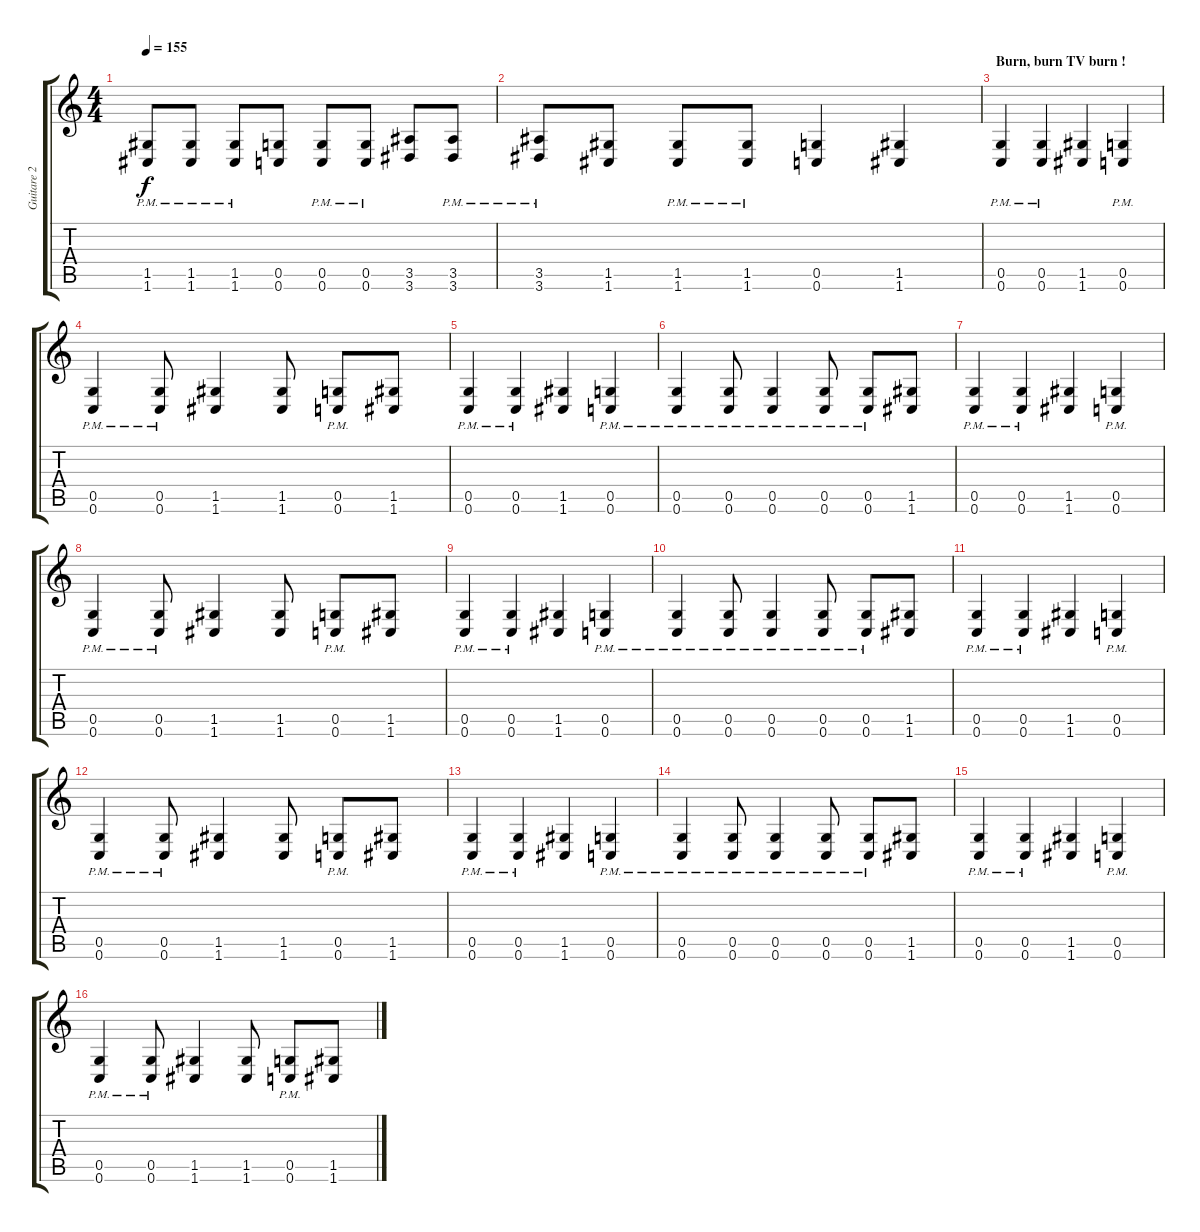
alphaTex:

\track ("Guitare 2" "Guitare 2") {instrument distortionguitar}
\staff {score tabs}
\tuning (D4 A3 F3 C3 G2 C2) {hide}
\ts (4 4)
\tempo 155
\clef g2
\ks c
(1.5{pm} 1.6{pm}).8{dy f} (1.5{pm} 1.6{pm}).8 (1.5{pm} 1.6{pm}).8 (0.5 0.6).8 (0.5{pm} 0.6{pm}).8 (0.5{pm} 0.6{pm}).8 (3.5 3.6).8 (3.5{pm} 3.6{pm}).8 |
(3.5{pm} 3.6{pm}).8 (1.5 1.6).8 (1.5{pm} 1.6{pm}).8 (1.5{pm} 1.6{pm}).8 (0.5 0.6).4 (1.5 1.6).4 |
\section ("" "Burn, burn TV burn !")
(0.5{pm} 0.6{pm}).4 (0.5{pm} 0.6{pm}).4 (1.5 1.6).4 (0.5{pm} 0.6{pm}).4 |
(0.5{pm} 0.6{pm}).4 (0.5{pm} 0.6{pm}).8 (1.5 1.6).4 (1.5 1.6).8 (0.5{pm} 0.6).8 (1.5 1.6).8 |
(0.5{pm} 0.6{pm}).4 (0.5{pm} 0.6{pm}).4 (1.5 1.6).4 (0.5{pm} 0.6{pm}).4 |
(0.5{pm} 0.6{pm}).4 (0.5{pm} 0.6{pm}).8 (0.5{pm} 0.6{pm}).4 (0.5{pm} 0.6{pm}).8 (0.5{pm} 0.6).8 (1.5 1.6).8 |
(0.5{pm} 0.6{pm}).4 (0.5{pm} 0.6{pm}).4 (1.5 1.6).4 (0.5{pm} 0.6{pm}).4 |
(0.5{pm} 0.6{pm}).4 (0.5{pm} 0.6{pm}).8 (1.5 1.6).4 (1.5 1.6).8 (0.5{pm} 0.6).8 (1.5 1.6).8 |
(0.5{pm} 0.6{pm}).4 (0.5{pm} 0.6{pm}).4 (1.5 1.6).4 (0.5{pm} 0.6{pm}).4 |
(0.5{pm} 0.6{pm}).4 (0.5{pm} 0.6{pm}).8 (0.5{pm} 0.6{pm}).4 (0.5{pm} 0.6{pm}).8 (0.5{pm} 0.6).8 (1.5 1.6).8 |
(0.5{pm} 0.6{pm}).4 (0.5{pm} 0.6{pm}).4 (1.5 1.6).4 (0.5{pm} 0.6{pm}).4 |
(0.5{pm} 0.6{pm}).4 (0.5{pm} 0.6{pm}).8 (1.5 1.6).4 (1.5 1.6).8 (0.5{pm} 0.6).8 (1.5 1.6).8 |
(0.5{pm} 0.6{pm}).4 (0.5{pm} 0.6{pm}).4 (1.5 1.6).4 (0.5{pm} 0.6{pm}).4 |
(0.5{pm} 0.6{pm}).4 (0.5{pm} 0.6{pm}).8 (0.5{pm} 0.6{pm}).4 (0.5{pm} 0.6{pm}).8 (0.5{pm} 0.6).8 (1.5 1.6).8 |
(0.5{pm} 0.6{pm}).4 (0.5{pm} 0.6{pm}).4 (1.5 1.6).4 (0.5{pm} 0.6{pm}).4 |
(0.5{pm} 0.6{pm}).4 (0.5{pm} 0.6{pm}).8 (1.5 1.6).4 (1.5 1.6).8 (0.5{pm} 0.6).8 (1.5 1.6).8
